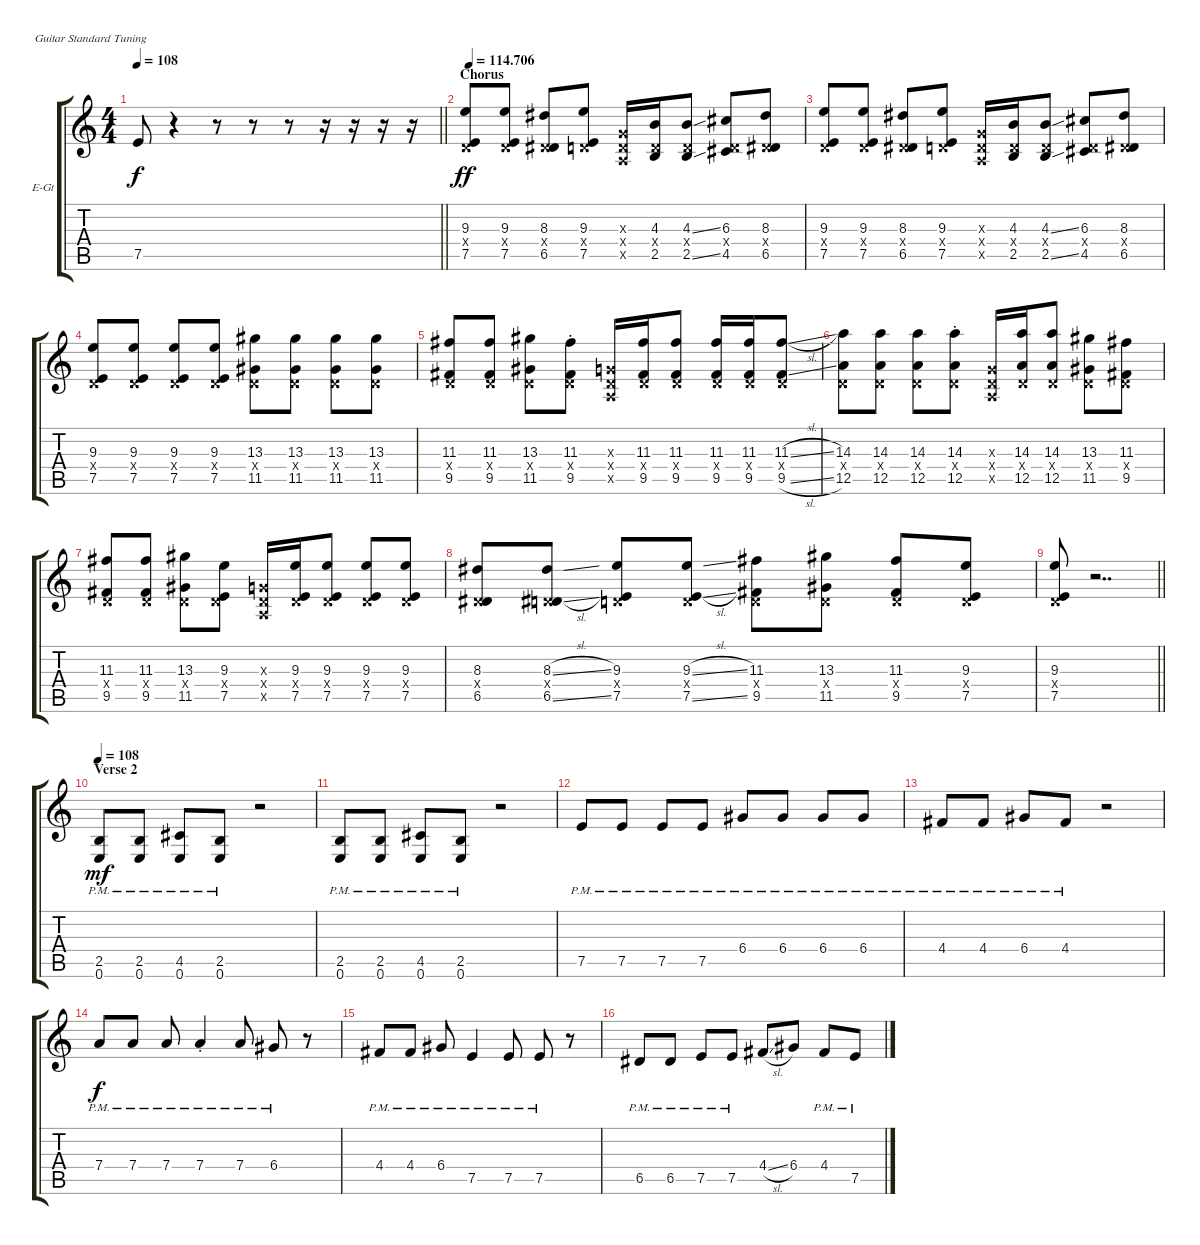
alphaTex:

\bracketExtendMode groupsimilarinstruments
\firstSystemTrackNameOrientation horizontal
\otherSystemsTrackNameOrientation horizontal
\track ("Frank Iero" "E-Gt") {instrument overdrivenguitar}
\staff {score tabs}
\tuning (E4 B3 G3 D3 A2 E2)
\ts (4 4)
\tempo 108
\clef g2
\barLineRight lightlight
\ks c
7.5.8{dy f} r.4 r.8 r.8 r.8 r.16 r.16 r.16 r.16 |
\section ("" "Chorus")
\tempo
114.706 (9.3 0.4{x} 7.5).8{dy ff} (9.3 0.4{x} 7.5).8 (8.3 0.4{x} 6.5).8 (9.3 0.4{x} 7.5).8 (0.5{x} 0.4{x} 0.3{x}).16 (2.5 0.4{x} 4.3).16 (4.3{ss} 0.4{x} 2.5{ss}).8 (6.3 0.4{x} 4.5).8 (8.3 0.4{x} 6.5).8 |
(9.3 0.4{x} 7.5).8 (9.3 0.4{x} 7.5).8 (8.3 0.4{x} 6.5).8 (9.3 0.4{x} 7.5).8 (0.5{x} 0.4{x} 0.3{x}).16 (2.5 0.4{x} 4.3).16 (4.3{ss} 0.4{x} 2.5{ss}).8 (6.3 0.4{x} 4.5).8 (8.3 0.4{x} 6.5).8 |
(9.3 0.4{x} 7.5).8 (9.3 0.4{x} 7.5).8 (9.3 0.4{x} 7.5).8 (9.3 0.4{x} 7.5).8 (13.3 0.4{x} 11.5).8 (13.3 0.4{x} 11.5).8 (13.3 0.4{x} 11.5).8 (13.3 0.4{x} 11.5).8 |
(11.3 0.4{x} 9.5).8 (11.3 0.4{x} 9.5).8 (13.3 0.4{x} 11.5).8 (11.3{st} 0.4{x} 9.5{st}).8 (0.5{x} 0.4{x} 0.3{x}).16 (9.5 0.4{x} 11.3).16 (9.5 0.4{x} 11.3).8 (9.5 0.4{x} 11.3).16 (9.5 0.4{x} 11.3).16 (9.5{sl} 0.4{x} 11.3{sl}).8 |
(14.3 0.4{x} 12.5).8 (14.3 0.4{x} 12.5).8 (14.3 0.4{x} 12.5).8 (14.3{st} 0.4{x} 12.5{st}).8 (0.5{x} 0.4{x} 0.3{x}).16 (12.5 0.4{x} 14.3).16 (12.5 0.4{x} 14.3).8 (13.3 0.4{x} 11.5).8 (11.3 0.4{x} 9.5).8 |
(11.3 0.4{x} 9.5).8 (9.5 0.4{x} 11.3).8 (13.3 0.4{x} 11.5).8 (9.3 0.4{x} 7.5).8 (0.5{x} 0.4{x} 0.3{x}).16 (7.5 9.3 0.4{x}).16 (7.5 9.3 0.4{x}).8 (9.3 0.4{x} 7.5).8 (9.3 0.4{x} 7.5).8 |
(8.3 0.4{x} 6.5).8 (8.3{sl} 0.4{x} 6.5{sl}).8 (9.3 0.4{x} 7.5).8 (9.3{sl} 0.4{x} 7.5{sl}).8 (11.3 0.4{x} 9.5).8 (13.3 0.4{x} 11.5).8 (11.3 0.4{x} 9.5).8 (9.3 0.4{x} 7.5).8 |
\barLineRight lightlight
(9.3 0.4{x} 7.5).8 r.2{dd} |
\section ("" "Verse 2")
\tempo 108
(2.5{pm} 0.6{pm}).8{dy mf} (2.5{pm} 0.6{pm}).8 (4.5{pm} 0.6{pm}).8 (2.5{pm} 0.6{pm}).8 r.2 |
(2.5{pm} 0.6{pm}).8 (2.5{pm} 0.6{pm}).8 (4.5{pm} 0.6{pm}).8 (2.5{pm} 0.6{pm}).8 r.2 |
7.5{pm}.8 7.5{pm}.8 7.5{pm}.8 7.5{pm}.8 6.4{pm}.8 6.4{pm}.8 6.4{pm}.8 6.4{pm}.8 |
4.4{pm}.8 4.4{pm}.8 6.4{pm}.8 4.4{pm}.8 r.2 |
7.4{pm}.8{dy f} 7.4{pm}.8 7.4{pm}.8 7.4{pm st}.4 7.4{pm}.8 6.4{pm}.8 r.8 |
4.4{pm}.8 4.4{pm}.8 6.4{pm}.8 7.5{pm}.4 7.5{pm}.8 7.5{pm}.8 r.8 |
6.5{pm}.8 6.5{pm}.8 7.5{pm}.8 7.5{pm}.8 4.4{sl}.8 6.4.8 4.4{pm}.8 7.5{pm}.8
